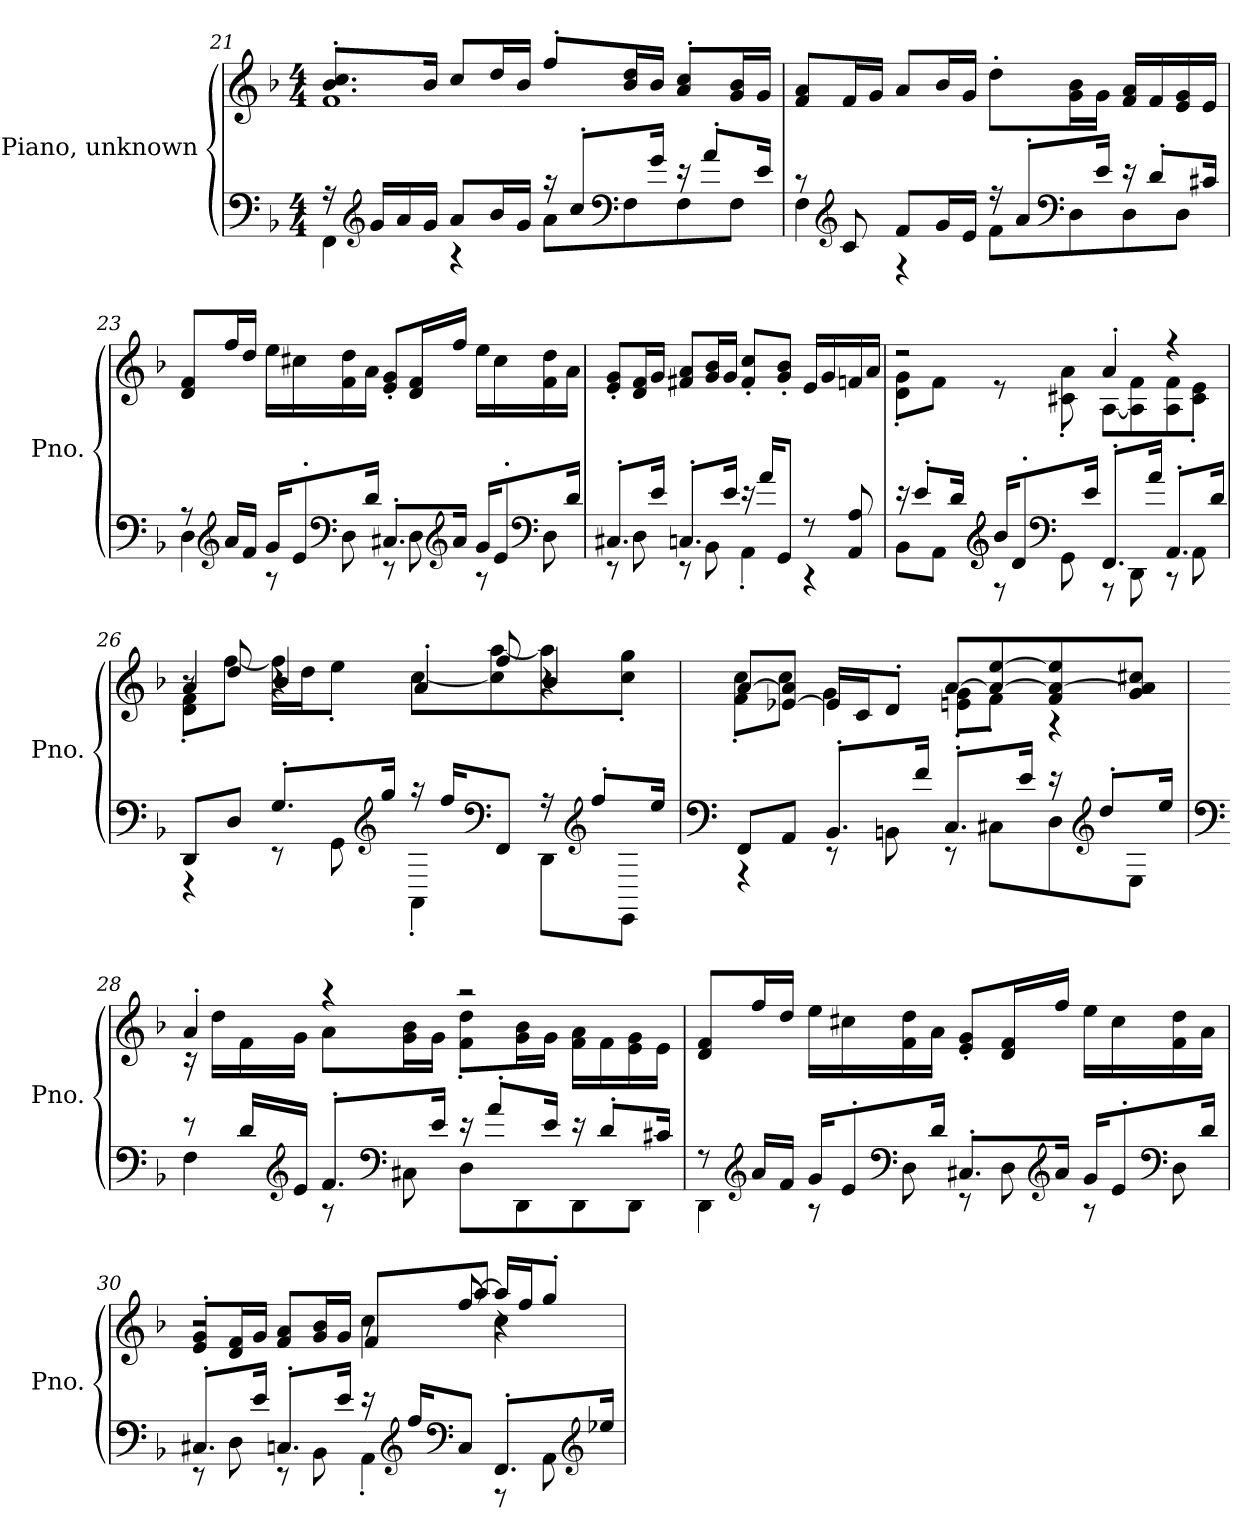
**kern	**kern
*part1	*part1
*staff2	*staff1
*I"Piano, unknown	*
*I'Pno.	*
!!LO:LB:g=z
*clefF4	*clefG2
*k[b-]	*k[b-]
*M4/4	*M4/4
=21	=21
*^	*^
16r	4FF\	8.b-/' 8.cc/'L	1f
*clefG2	*	*	*
16g/LL	.	.	.
16a/	.	.	.
16g/JJ	.	16b-/Jk	.
8a/L	4r	8cc/L	.
16b-/L	.	16dd/L	.
16g/JJ	.	16b-/JJ	.
16r	8a\L	8ff'/L	.
8cc'/L	.	.	.
*clefF4	*	*	*
.	8F\	16b-/ 16dd/L	.
16g/Jk	.	16b-/JJ	.
16r	8F\	8a/' 8cc/'L	.
8a'/L	.	.	.
.	8F\J	16g/ 16b-/L	.
16e/Jk	.	16g/JJ	.
*	*	*v	*v
=22	=22	=22
8r	4F\	8f/ 8a/L
*clefG2	*	*
8c/	.	16f/L
.	.	16g/JJ
8f/L	4r	8a/L
16g/L	.	16b-/L
16e/JJ	.	16g/JJ
16r	8f\L	8dd'\L
8a'/L	.	.
*clefF4	*	*
.	8D\	16g\ 16b-\L
16e/Jk	.	16g\JJ
16r	8D\	16f/ 16a/LL
8d'/L	.	16f/
.	8D\J	16e/ 16g/
16c#X/Jk	.	16e/JJ
!!LO:LB:g=z
=23	=23	=23
8r	4D\	8d/ 8f/L
*clefG2	*	*
16a/LL	.	16ff/L
16f/JJ	.	16dd/JJ
16g/KL	8r	16ee\LL
8e'/	.	16cc#X\
*clefF4	*	*
.	8D\	16f\ 16dd\
16d/Jk	.	16a\JJ
8.C#X'/L	8r	8e/' 8g/'L
.	8D\	16d/ 16f/L
*clefG2	*	*
16a/Jk	.	16ff/JJ
16g/KL	8r	16ee\LL
8e'/	.	16cc#\
*clefF4	*	*
.	8D\	16f\ 16dd\
16d/Jk	.	16a\JJ
=24	=24	=24
8.C#X'/L	8r	8e/' 8g/'L
.	8D\	16d/ 16f/L
16e/Jk	.	16g/JJ
8.Cn'/L	8r	8f#X/ 8a/L
.	8BB-\	16g/ 16b-/L
16e/Jk	.	16g/JJ
16r	4AA'\	8f#/' 8cc/'L
16a/KL	.	.
8GG/J	.	8g/' 8b-/'J
8r	4r	16e/LL
.	.	16g/
8AA/ 8A/	.	16fn/
.	.	16a/JJ
!!LO:PB:g=z
=25	=25	=25
*	*	*^
16r	8BB-\L	2r	8d\' 8g\'L
8e'/L	.	.	.
.	8AA\J	.	8f\J
16d/Jk	.	.	.
*clefG2	*	*	*
16b-/KL	8r	.	8r
8d'/	.	.	.
*clefF4	*	*	*
.	8GG\	.	8c#X\' 8a\'
16e/Jk	.	.	.
8.FF'/L	8r	4a'/	[8A\L
.	8DD\	.	8A\] 8f\
16a/Jk	.	.	.
8.AA'/L	8r	4r	8A\ 8f\
.	8AA\	.	8c#\' 8e\'J
16d/Jk	.	.	.
=26	=26	=26	=26
*	*	*	*^
8DD/L	4r	8r	8d\' 8f\'L	4a/
8D/J	.	8dd/	[8ff\J	.
8.G'/L	8r	4r	16ff\LL]	4b-/
.	.	.	16dd\J	.
.	8GG\	.	8ee'\J	.
*clefG2	*	*	*	*
16gg/Jk	.	.	.	.
16r	4AA'\	8r	[8cc\L	4a'/
16ff/KL	.	.	.	.
*clefF4	*	*	*	*
8FF/J	.	8ff/	8cc\] [8aa\	.
16r	8DD\L	4r	8aa\]	4b-/
*clefG2	*	*	*	*
8ff'/L	.	.	.	.
.	8EE\J	.	8cc\' 8gg\'J	.
16ee/Jk	.	.	.	.
*	*	*v	*v	*v
!!LO:LB:g=z
=27	=27	=27
*clefF4	*	*
*	*	*^
8FF/L	4r	[8a/L	8f\' 8cc\'L
8AA/J	.	[8e-X/ 8a/]J	8cc\J
8.BB-'/L	8r	16e-/LL]	4g\
.	.	16c/J	.
.	8BBn\	8d'/J	.
16f/Jk	.	.	.
8.C'/L	8r	[8a/L	8en\' 8g\'L
.	8C#X\L	8a/_ [8ee/	8f'\J
16e/Jk	.	.	.
16r	8D\	8f/ 8a/_ 8ee/]	4r
*clefG2	*	*	*
8dd'/L	.	.	.
.	8E\J	8g/ 8a/] 8cc#X/J	.
16ee/Jk	.	.	.
=28	=28	=28	=28
*clefF4	*	*	*
8r	4F\	4a'/	16r
.	.	.	16dd\LL
16d/LL	.	.	16f\
*clefG2	*	*	*
16e/JJ	.	.	16g\JJ
8.f'/L	8r	4r	8a\L
*clefF4	*	*	*
.	8C#X\	.	16g\ 16b-\L
16e/Jk	.	.	16g\JJ
16r	8D\L	2r	8f\' 8dd\'L
8a'/L	.	.	.
.	8DD\	.	16g\ 16b-\L
16e/Jk	.	.	16g\JJ
16r	8DD\	.	16f\ 16a\LL
8d'/L	.	.	16f\
.	8DD\J	.	16e\ 16g\
16c#X/Jk	.	.	16e\JJ
*	*	*v	*v
!!LO:LB:g=z
=29	=29	=29
8r	4DD\	8d/ 8f/L
*clefG2	*	*
16a/LL	.	16ff/L
16f/JJ	.	16dd/JJ
16g/KL	8r	16ee\LL
8e'/	.	16cc#X\
*clefF4	*	*
.	8D\	16f\ 16dd\
16d/Jk	.	16a\JJ
8.C#X'/L	8r	8e/' 8g/'L
.	8D\	16d/ 16f/L
*clefG2	*	*
16a/Jk	.	16ff/JJ
16g/KL	8r	16ee\LL
8e'/	.	16cc#\
*clefF4	*	*
.	8D\	16f\ 16dd\
16d/Jk	.	16a\JJ
=30	=30	=30
*	*	*^
*	*	*	*^
8.C#X'/L	8r	2r	2r	8e/' 8g/'L
.	8D\	.	.	16d/ 16f/L
16e/Jk	.	.	.	16g/JJ
8.Cn'/L	8r	.	.	8f/ 8a/L
.	8BB-\	.	.	16g/ 16b-/L
16e/Jk	.	.	.	16g/JJ
16r	4AA'\	8r	4cc\	8f/L
*clefG2	*	*	*	*
16ff/KL	.	.	.	.
*clefF4	*	*	*	*
8C/J	.	8ff/	.	[8aa/J
8.FF'/L	8r	4r	4cc\	16aa/LL]
.	.	.	.	16ff/J
.	8AA\	.	.	8gg'/J
*clefG2	*	*	*	*
16ee-X/Jk	.	.	.	.
*v	*v	*	*	*
*	*v	*v	*v
=	=
*-	*-
